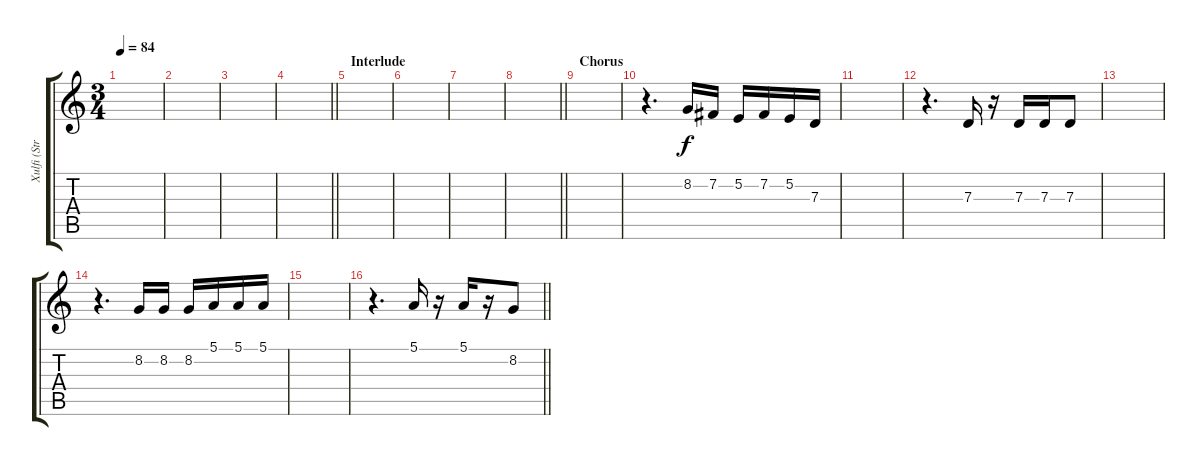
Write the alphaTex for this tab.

\track ("Xulfi (Strings 1)" "Xulfi (Str") {instrument tremolostrings}
\staff {score tabs}
\tuning (E4 B3 G3 D3 A2 E2) {hide}
\ts (3 4)
\tempo 84
\clef g2
\ks c
|
|
|
\barLineRight lightlight
|
\section ("" "Interlude")
|
|
|
\barLineRight lightlight
|
\section ("" "Chorus")
|
r.4{d} 8.2.16 7.2.16 5.2.16 7.2.16 5.2.16 7.3.16 |
|
r.4{d} 7.3.16 r.16 7.3.16 7.3.16 7.3.8 |
|
r.4{d} 8.2.16 8.2.16 8.2.16 5.1.16 5.1.16 5.1.16 |
|
\barLineRight lightlight
r.4{d} 5.1.16 r.16 5.1.16 r.16 8.2.8
